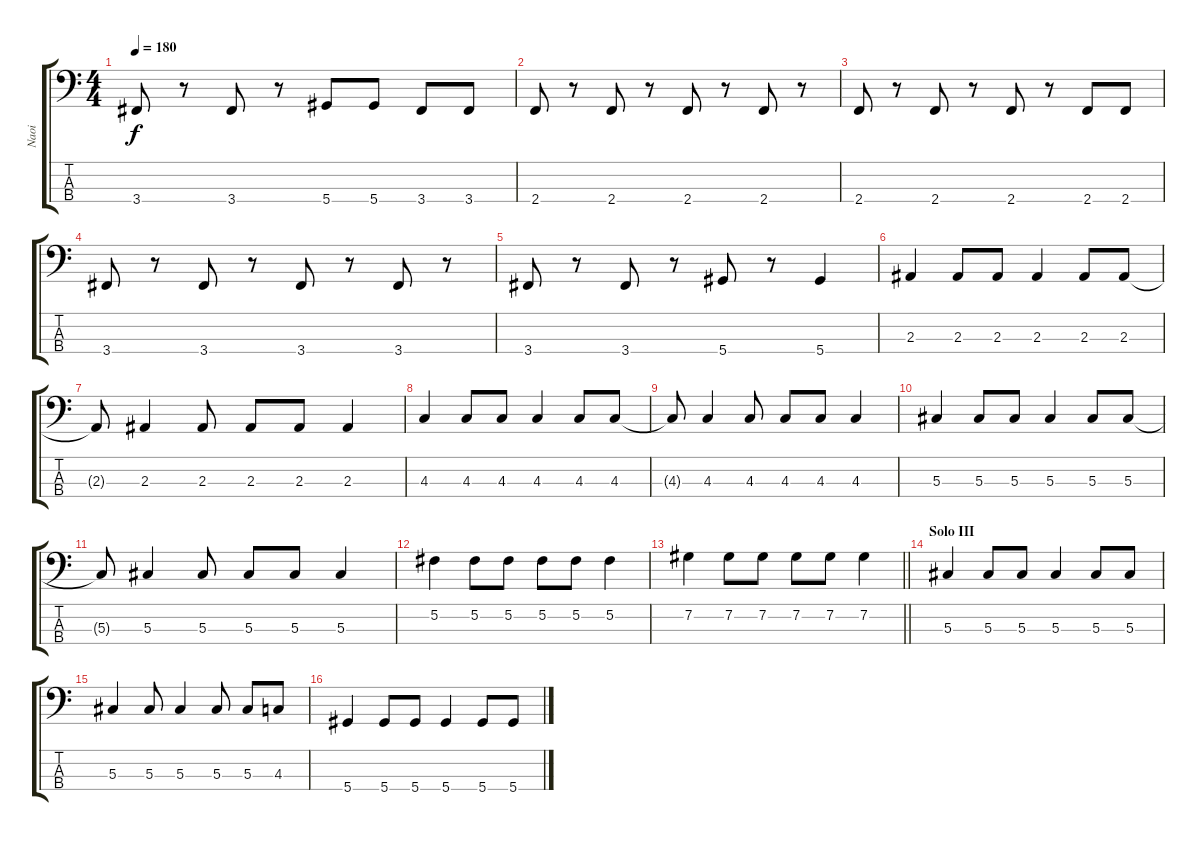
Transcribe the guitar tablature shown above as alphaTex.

\track ("Naoi" "Naoi") {instrument electricbasspick}
\staff {score tabs}
\tuning (Gb2 Db2 Ab1 Eb1) {hide}
\ts (4 4)
\tempo 180
\clef f4
\ks c
3.4.8{dy f} r.8 3.4.8 r.8 5.4.8 5.4.8 3.4.8 3.4.8 |
2.4.8 r.8 2.4.8 r.8 2.4.8 r.8 2.4.8 r.8 |
2.4.8 r.8 2.4.8 r.8 2.4.8 r.8 2.4.8 2.4.8 |
3.4.8 r.8 3.4.8 r.8 3.4.8 r.8 3.4.8 r.8 |
3.4.8 r.8 3.4.8 r.8 5.4.8 r.8 5.4.4 |
2.3.4 2.3.8 2.3.8 2.3.4 2.3.8 2.3.8 |
2.3{t}.8 2.3.4 2.3.8 2.3.8 2.3.8 2.3.4 |
4.3.4 4.3.8 4.3.8 4.3.4 4.3.8 4.3.8 |
4.3{t}.8 4.3.4 4.3.8 4.3.8 4.3.8 4.3.4 |
5.3.4 5.3.8 5.3.8 5.3.4 5.3.8 5.3.8 |
5.3{t}.8 5.3.4 5.3.8 5.3.8 5.3.8 5.3.4 |
5.2.4 5.2.8 5.2.8 5.2.8 5.2.8 5.2.4 |
\barLineRight lightlight
7.2.4 7.2.8 7.2.8 7.2.8 7.2.8 7.2.4 |
\section ("" "Solo III")
5.3.4 5.3.8 5.3.8 5.3.4 5.3.8 5.3.8 |
5.3.4 5.3.8 5.3.4 5.3.8 5.3.8 4.3.8 |
5.4.4 5.4.8 5.4.8 5.4.4 5.4.8 5.4.8
